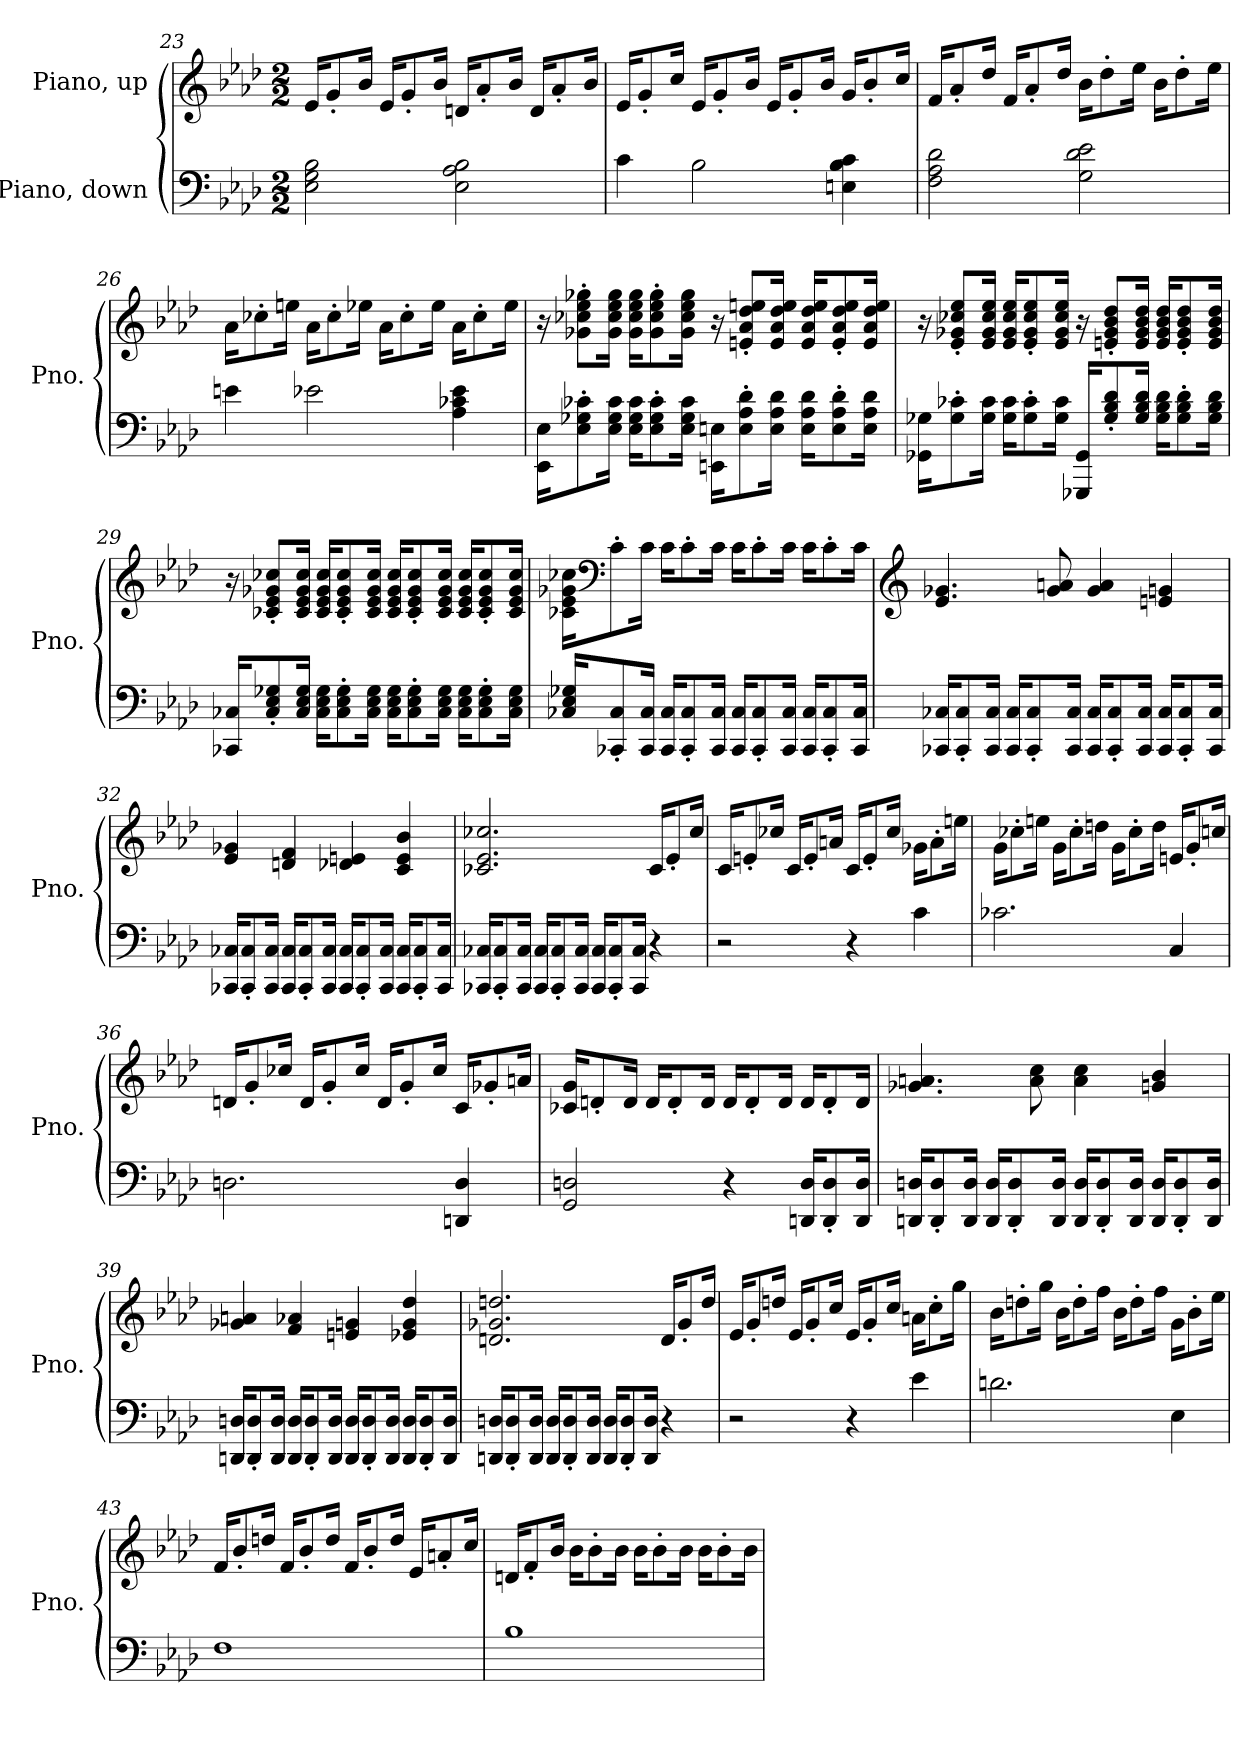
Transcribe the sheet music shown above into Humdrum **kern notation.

**kern	**kern
*part2	*part1
*staff2	*staff1
*I"Piano, down	*I"Piano, up
*I'Pno.	*I'Pno.
*clefF4	*clefG2
*k[b-e-a-d-]	*k[b-e-a-d-]
*M2/2	*M2/2
=23	=23
2E-\ 2G\ 2B-\	16e-/KL
.	8g'/
.	16b-/Jk
.	16e-/KL
.	8g'/
.	16b-/Jk
2E-\ 2A-\ 2B-\	16dn/KL
.	8a-'/
.	16b-/Jk
.	16d/KL
.	8a-'/
.	16b-/Jk
!!LO:LB:g=z
=24	=24
4c\	16e-/KL
.	8g'/
.	16cc/Jk
2B-\	16e-/KL
.	8g'/
.	16b-/Jk
.	16e-/KL
.	8g'/
.	16b-/Jk
4En\ 4B-\ 4c\	16g/KL
.	8b-'/
.	16cc/Jk
=25	=25
2F\ 2A-\ 2d-\	16f/KL
.	8a-'/
.	16dd-/Jk
.	16f/KL
.	8a-'/
.	16dd-/Jk
2G\ 2d-\ 2e-\	16b-\KL
.	8dd-'\
.	16ee-\Jk
.	16b-\KL
.	8dd-'\
.	16ee-\Jk
=26	=26
4en\	16a-\KL
.	8cc-X'\
.	16een\Jk
2e-X\	16a-\KL
.	8cc-'\
.	16ee-X\Jk
.	16a-\KL
.	8cc-'\
.	16ee-\Jk
4A-\ 4c-X\ 4e-\	16a-\KL
.	8cc-'\
.	16ee-\Jk
!!LO:LB:g=z
=27	=27
16EE-\ 16E-\KL	16r
8E-\' 8G-X\' 8c-X\'	8g-X\' 8cc-X\' 8ee-\' 8gg-X\'L
16E-\ 16G-\ 16c-\Jk	16g-\ 16cc-\ 16ee-\ 16gg-\Jk
16E-\ 16G-\ 16c-\KL	16g-\ 16cc-\ 16ee-\ 16gg-\KL
8E-\' 8G-\' 8c-\'	8g-\' 8cc-\' 8ee-\' 8gg-\'
16E-\ 16G-\ 16c-\Jk	16g-\ 16cc-\ 16ee-\ 16gg-\Jk
16EEn\ 16En\KL	16r
8E\' 8A-\' 8d-\'	8en/' 8a-/' 8dd-/' 8een/'L
16E\ 16A-\ 16d-\Jk	16e/ 16a-/ 16dd-/ 16ee/Jk
16E\ 16A-\ 16d-\KL	16e/ 16a-/ 16dd-/ 16ee/KL
8E\' 8A-\' 8d-\'	8e/' 8a-/' 8dd-/' 8ee/'
16E\ 16A-\ 16d-\Jk	16e/ 16a-/ 16dd-/ 16ee/Jk
=28	=28
16GG-X\ 16G-X\KL	16r
8G-\' 8c-X\'	8e-/' 8g-X/' 8cc-X/' 8ee-/'L
16G-\ 16c-\Jk	16e-/ 16g-/ 16cc-/ 16ee-/Jk
16G-\ 16c-\KL	16e-/ 16g-/ 16cc-/ 16ee-/KL
8G-\' 8c-\'	8e-/' 8g-/' 8cc-/' 8ee-/'
16G-\ 16c-\Jk	16e-/ 16g-/ 16cc-/ 16ee-/Jk
16GGG-X/ 16GG-/KL	16r
8G-/' 8B-/' 8d-/'	8en/' 8g-/' 8b-/' 8dd-/'L
16G-/ 16B-/ 16d-/Jk	16e/ 16g-/ 16b-/ 16dd-/Jk
16G-\ 16B-\ 16d-\KL	16e/ 16g-/ 16b-/ 16dd-/KL
8G-\' 8B-\' 8d-\'	8e/' 8g-/' 8b-/' 8dd-/'
16G-\ 16B-\ 16d-\Jk	16e/ 16g-/ 16b-/ 16dd-/Jk
!!LO:LB:g=z
=29	=29
16CC-X/ 16C-X/KL	16r
8C-/' 8E-/' 8G-X/'	8c-X/' 8e-/' 8g-X/' 8cc-X/'L
16C-/ 16E-/ 16G-/Jk	16c-/ 16e-/ 16g-/ 16cc-/Jk
16C-\ 16E-\ 16G-\KL	16c-/ 16e-/ 16g-/ 16cc-/KL
8C-\' 8E-\' 8G-\'	8c-/' 8e-/' 8g-/' 8cc-/'
16C-\ 16E-\ 16G-\Jk	16c-/ 16e-/ 16g-/ 16cc-/Jk
16C-\ 16E-\ 16G-\KL	16c-/ 16e-/ 16g-/ 16cc-/KL
8C-\' 8E-\' 8G-\'	8c-/' 8e-/' 8g-/' 8cc-/'
16C-\ 16E-\ 16G-\Jk	16c-/ 16e-/ 16g-/ 16cc-/Jk
16C-\ 16E-\ 16G-\KL	16c-/ 16e-/ 16g-/ 16cc-/KL
8C-\' 8E-\' 8G-\'	8c-/' 8e-/' 8g-/' 8cc-/'
16C-\ 16E-\ 16G-\Jk	16c-/ 16e-/ 16g-/ 16cc-/Jk
=30	=30
16C-X/ 16E-/ 16G-X/KL	16c-X\ 16e-\ 16g-X\ 16cc-X\KL
*	*clefF4
8CC-X/' 8C-/'	8c-'\
16CC-/ 16C-/Jk	16c-\Jk
16CC-/ 16C-/KL	16c-\KL
8CC-/' 8C-/'	8c-'\
16CC-/ 16C-/Jk	16c-\Jk
16CC-/ 16C-/KL	16c-\KL
8CC-/' 8C-/'	8c-'\
16CC-/ 16C-/Jk	16c-\Jk
16CC-/ 16C-/KL	16c-\KL
8CC-/' 8C-/'	8c-'\
16CC-/ 16C-/Jk	16c-\Jk
!!LO:PB:g=z
=31	=31
*	*clefG2
16CC-X/ 16C-X/KL	4.e-/ 4.g-X/
8CC-/' 8C-/'	.
16CC-/ 16C-/Jk	.
16CC-/ 16C-/KL	.
8CC-/' 8C-/'	.
.	8g-/ 8an/
16CC-/ 16C-/Jk	.
16CC-/ 16C-/KL	4g-/ 4a/
8CC-/' 8C-/'	.
16CC-/ 16C-/Jk	.
16CC-/ 16C-/KL	4en/ 4gn/
8CC-/' 8C-/'	.
16CC-/ 16C-/Jk	.
=32	=32
16CC-X/ 16C-X/KL	4e-/ 4g-X/
8CC-/' 8C-/'	.
16CC-/ 16C-/Jk	.
16CC-/ 16C-/KL	4dn/ 4f/
8CC-/' 8C-/'	.
16CC-/ 16C-/Jk	.
16CC-/ 16C-/KL	4d-X/ 4en/
8CC-/' 8C-/'	.
16CC-/ 16C-/Jk	.
16CC-/ 16C-/KL	4c/ 4e/ 4b-/
8CC-/' 8C-/'	.
16CC-/ 16C-/Jk	.
!!LO:LB:g=z
=33	=33
16CC-X/ 16C-X/KL	2.c-X/ 2.e-/ 2.cc-X/
8CC-/' 8C-/'	.
16CC-/ 16C-/Jk	.
16CC-/ 16C-/KL	.
8CC-/' 8C-/'	.
16CC-/ 16C-/Jk	.
16CC-/ 16C-/KL	.
8CC-/' 8C-/'	.
16CC-/ 16C-/Jk	.
4r	16c-/KL
.	8e-'/
.	16cc-/Jk
=34	=34
2r	16c/KL
.	8en'/
.	16cc-X/Jk
.	16c/KL
.	8e'/
.	16an/Jk
4r	16c/KL
.	8e'/
.	16cc-/Jk
4c\	16g-X\KL
.	8a'\
.	16een\Jk
!!LO:LB:g=z
=35	=35
2.c-X\	16g\KL
.	8cc-X'\
.	16een\Jk
.	16g\KL
.	8cc-'\
.	16ddn\Jk
.	16g\KL
.	8cc-'\
.	16dd\Jk
4C/	16en/KL
.	8g'/
.	16ccn/Jk
=36	=36
2.Dn\	16dn/KL
.	8g'/
.	16cc-X/Jk
.	16d/KL
.	8g'/
.	16cc-/Jk
.	16d/KL
.	8g'/
.	16cc-/Jk
4DDn/ 4D/	16c/KL
.	8g-X'/
.	16an/Jk
!!LO:LB:g=z
=37	=37
2GG/ 2Dn/	16c-X/ 16g/KL
.	8dn'/
.	16d/Jk
.	16d/KL
.	8d'/
.	16d/Jk
4r	16d/KL
.	8d'/
.	16d/Jk
16DDn/ 16D/KL	16d/KL
8DD/' 8D/'	8d'/
16DD/ 16D/Jk	16d/Jk
=38	=38
16DDn/ 16Dn/KL	4.g-X/ 4.an/
8DD/' 8D/'	.
16DD/ 16D/Jk	.
16DD/ 16D/KL	.
8DD/' 8D/'	.
.	8a\ 8cc\
16DD/ 16D/Jk	.
16DD/ 16D/KL	4a\ 4cc\
8DD/' 8D/'	.
16DD/ 16D/Jk	.
16DD/ 16D/KL	4gn/ 4b-/
8DD/' 8D/'	.
16DD/ 16D/Jk	.
!!LO:LB:g=z
=39	=39
16DDn/ 16Dn/KL	4g-X/ 4an/
8DD/' 8D/'	.
16DD/ 16D/Jk	.
16DD/ 16D/KL	4f/ 4a-X/
8DD/' 8D/'	.
16DD/ 16D/Jk	.
16DD/ 16D/KL	4en/ 4gn/
8DD/' 8D/'	.
16DD/ 16D/Jk	.
16DD/ 16D/KL	4e-X/ 4g/ 4dd-/
8DD/' 8D/'	.
16DD/ 16D/Jk	.
=40	=40
16DDn/ 16Dn/KL	2.dn/ 2.g-X/ 2.ddn/
8DD/' 8D/'	.
16DD/ 16D/Jk	.
16DD/ 16D/KL	.
8DD/' 8D/'	.
16DD/ 16D/Jk	.
16DD/ 16D/KL	.
8DD/' 8D/'	.
16DD/ 16D/Jk	.
4r	16d/KL
.	8g-'/
.	16dd/Jk
!!LO:LB:g=z
=41	=41
2r	16e-/KL
.	8g'/
.	16ddn/Jk
.	16e-/KL
.	8g'/
.	16cc/Jk
4r	16e-/KL
.	8g'/
.	16cc/Jk
4e-\	16an\KL
.	8cc'\
.	16gg\Jk
=42	=42
2.dn\	16b-\KL
.	8ddn'\
.	16gg\Jk
.	16b-\KL
.	8dd'\
.	16ff\Jk
.	16b-\KL
.	8dd'\
.	16ff\Jk
4E-\	16g\KL
.	8b-'\
.	16ee-\Jk
=43	=43
1F	16f/KL
.	8b-'/
.	16ddn/Jk
.	16f/KL
.	8b-'/
.	16dd/Jk
.	16f/KL
.	8b-'/
.	16dd/Jk
.	16e-/KL
.	8an'/
.	16cc/Jk
!!LO:PB:g=z
=44	=44
1B-	16dn/KL
.	8f'/
.	16b-/Jk
.	16b-\KL
.	8b-'\
.	16b-\Jk
.	16b-\KL
.	8b-'\
.	16b-\Jk
.	16b-\KL
.	8b-'\
.	16b-\Jk
=	=
*-	*-
